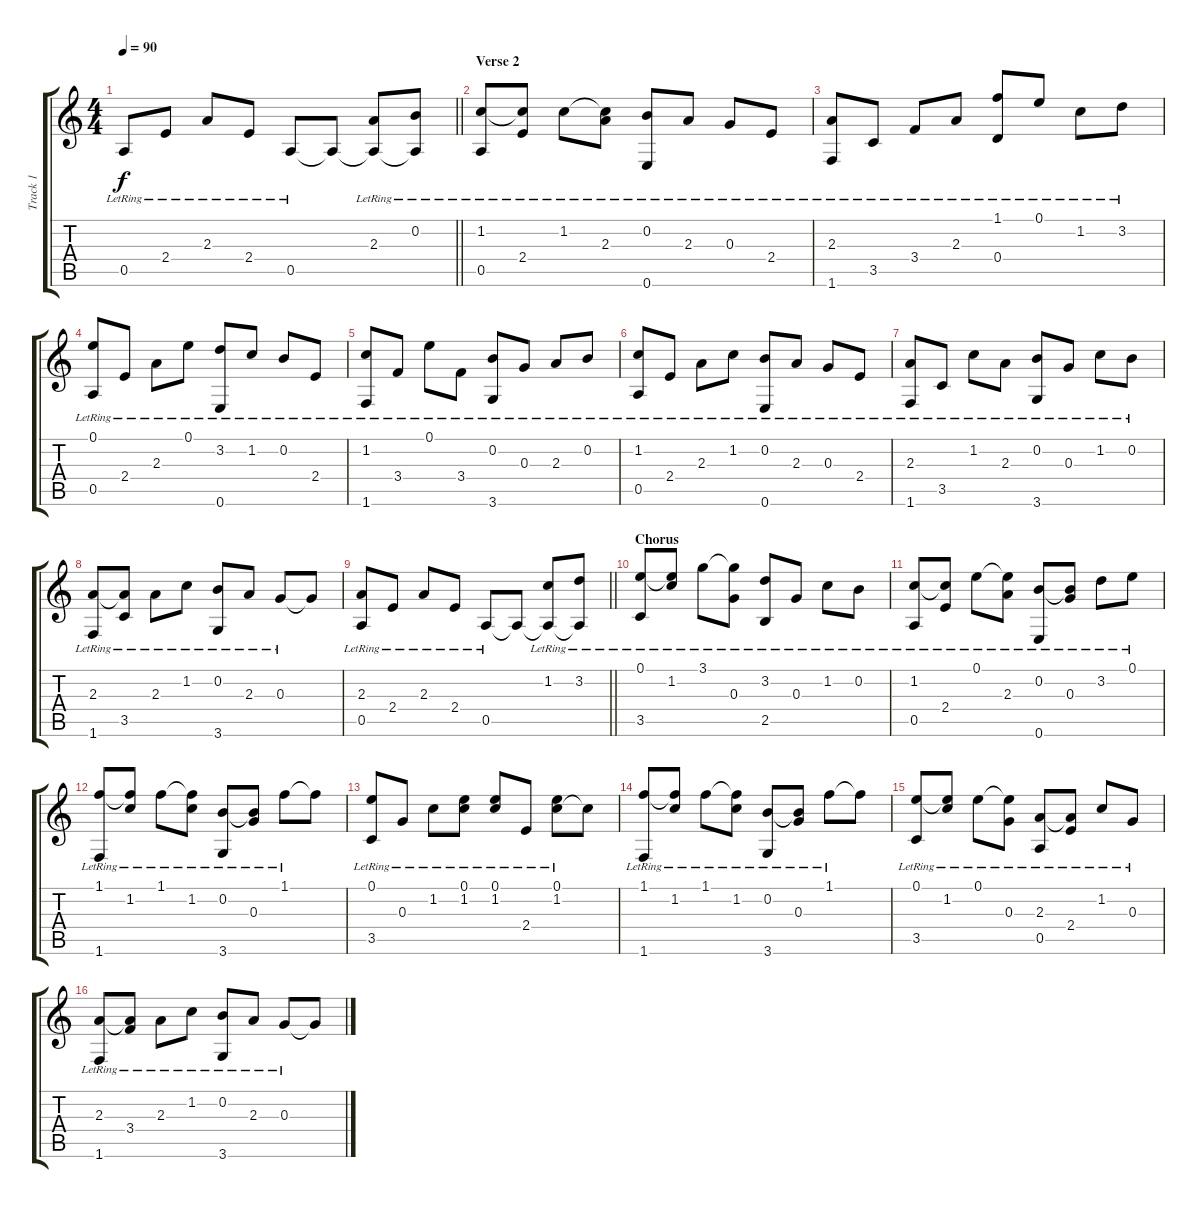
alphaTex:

\track ("Track 1" "Track 1") {instrument acousticguitarsteel}
\staff {score tabs}
\tuning (E4 B3 G3 D3 A2 E2) {hide}
\ts (4 4)
\tempo 90
\clef g2
\barLineRight lightlight
\ks c
0.5{lr}.8{dy f} 2.4{lr}.8 2.3{lr}.8 2.4{lr}.8 0.5{lr}.8 0.5{t}.8 (2.3{lr} 0.5{t}).8 (0.2{lr} 0.5{t}).8 |
\section ("" "Verse 2")
(1.2{lr} 0.5{lr}).8 (1.2{t} 2.4{lr}).8 1.2{lr}.8 (1.2{t} 2.3{lr}).8 (0.2{lr} 0.6{lr}).8 2.3{lr}.8 0.3{lr}.8 2.4{lr}.8 |
(2.3{lr} 1.6{lr}).8 3.5{lr}.8 3.4{lr}.8 2.3{lr}.8 (1.1{lr} 0.4{lr}).8 0.1{lr}.8 1.2{lr}.8 3.2{lr}.8 |
(0.1{lr} 0.5{lr}).8 2.4{lr}.8 2.3{lr}.8 0.1{lr}.8 (3.2{lr} 0.6{lr}).8 1.2{lr}.8 0.2{lr}.8 2.4{lr}.8 |
(1.2{lr} 1.6{lr}).8 3.4{lr}.8 0.1{lr}.8 3.4{lr}.8 (0.2{lr} 3.6{lr}).8 0.3{lr}.8 2.3{lr}.8 0.2{lr}.8 |
(1.2{lr} 0.5{lr}).8 2.4{lr}.8 2.3{lr}.8 1.2{lr}.8 (0.2{lr} 0.6{lr}).8 2.3{lr}.8 0.3{lr}.8 2.4{lr}.8 |
(2.3{lr} 1.6{lr}).8 3.5{lr}.8 1.2{lr}.8 2.3{lr}.8 (0.2{lr} 3.6{lr}).8 0.3{lr}.8 1.2{lr}.8 0.2{lr}.8 |
(2.3{lr} 1.6{lr}).8 (2.3{t} 3.5{lr}).8 2.3{lr}.8 1.2{lr}.8 (0.2{lr} 3.6{lr}).8 2.3{lr}.8 0.3{lr}.8 0.3{t}.8 |
\barLineRight lightlight
(2.3{lr} 0.5{lr}).8 2.4{lr}.8 2.3{lr}.8 2.4{lr}.8 0.5{lr}.8 0.5{t}.8 (1.2{lr} 0.5{t}).8 (3.2{lr} 0.5{t}).8 |
\section ("" "Chorus")
(0.1{lr} 3.5{lr}).8 (0.1{t} 1.2{lr}).8 3.1{lr}.8 (3.1{t} 0.3{lr}).8 (3.2{lr} 2.5{lr}).8 0.3{lr}.8 1.2{lr}.8 0.2{lr}.8 |
(1.2{lr} 0.5{lr}).8 (1.2{t} 2.4{lr}).8 0.1{lr}.8 (0.1{t} 2.3{lr}).8 (0.2{lr} 0.6{lr}).8 (0.2{t} 0.3{lr}).8 3.2{lr}.8 0.1{lr}.8 |
(1.1{lr} 1.6{lr}).8 (1.1{t} 1.2{lr}).8 1.1{lr}.8 (1.1{t} 1.2{lr}).8 (0.2{lr} 3.6{lr}).8 (0.2{t} 0.3{lr}).8 1.1{lr}.8 1.1{t}.8 |
(0.1{lr} 3.5{lr}).8 0.3{lr}.8 1.2{lr}.8 (0.1{lr} 1.2{lr}).8 (0.1{lr} 1.2{lr}).8 2.4{lr}.8 (0.1{lr} 1.2{lr}).8 1.2{t}.8 |
(1.1{lr} 1.6{lr}).8 (1.1{t} 1.2{lr}).8 1.1{lr}.8 (1.1{t} 1.2{lr}).8 (0.2{lr} 3.6{lr}).8 (0.2{t} 0.3{lr}).8 1.1{lr}.8 1.1{t}.8 |
(0.1{lr} 3.5{lr}).8 (0.1{t} 1.2{lr}).8 0.1{lr}.8 (0.1{t} 0.3{lr}).8 (2.3{lr} 0.5{lr}).8 (2.3{t} 2.4{lr}).8 1.2{lr}.8 0.3{lr}.8 |
(2.3{lr} 1.6{lr}).8 (2.3{t} 3.4{lr}).8 2.3{lr}.8 1.2{lr}.8 (0.2{lr} 3.6{lr}).8 2.3{lr}.8 0.3{lr}.8 0.3{t}.8
